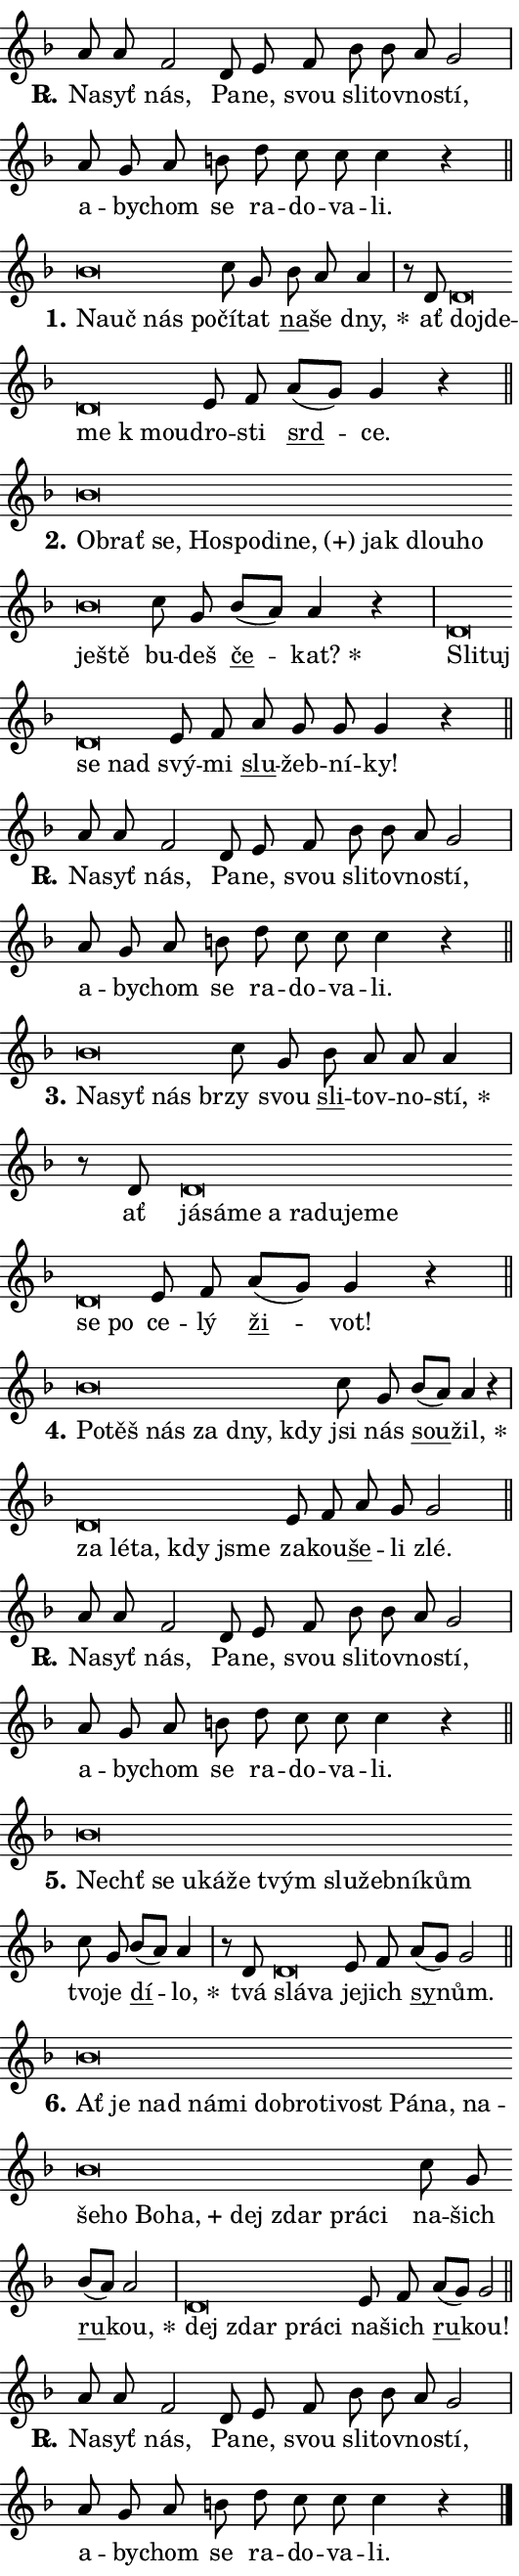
\version "2.24.0"
\header { tagline = "" }
\paper {
  indent = 0\cm
  top-margin = 0\cm
  right-margin = 0.13\cm % to fit lyric hyphens
  bottom-margin = 0\cm
  left-margin = 0\cm
  paper-width = 9\cm
  page-breaking = #ly:one-page-breaking
  system-system-spacing.basic-distance = #11
  score-system-spacing.basic-distance = #11
  ragged-last = ##f
}


%% Author: Thomas Morley
%% https://lists.gnu.org/archive/html/lilypond-user/2020-05/msg00002.html
#(define (line-position grob)
"Returns position of @var[grob} in current system:
   @code{'start}, if at first time-step
   @code{'end}, if at last time-step
   @code{'middle} otherwise
"
  (let* ((col (ly:item-get-column grob))
         (ln (ly:grob-object col 'left-neighbor))
         (rn (ly:grob-object col 'right-neighbor))
         (col-to-check-left (if (ly:grob? ln) ln col))
         (col-to-check-right (if (ly:grob? rn) rn col))
         (break-dir-left
           (and
             (ly:grob-property col-to-check-left 'non-musical #f)
             (ly:item-break-dir col-to-check-left)))
         (break-dir-right
           (and
             (ly:grob-property col-to-check-right 'non-musical #f)
             (ly:item-break-dir col-to-check-right))))
        (cond ((eqv? 1 break-dir-left) 'start)
              ((eqv? -1 break-dir-right) 'end)
              (else 'middle))))

#(define (tranparent-at-line-position vctor)
  (lambda (grob)
  "Relying on @code{line-position} select the relevant enry from @var{vctor}.
Used to determine transparency,"
    (case (line-position grob)
      ((end) (not (vector-ref vctor 0)))
      ((middle) (not (vector-ref vctor 1)))
      ((start) (not (vector-ref vctor 2))))))

noteHeadBreakVisibility =
#(define-music-function (break-visibility)(vector?)
"Makes @code{NoteHead}s transparent relying on @var{break-visibility}"
#{
  \override NoteHead.transparent =
    #(tranparent-at-line-position break-visibility)
#})

#(define delete-ledgers-for-transparent-note-heads
  (lambda (grob)
    "Reads whether a @code{NoteHead} is transparent.
If so this @code{NoteHead} is removed from @code{'note-heads} from
@var{grob}, which is supposed to be @code{LedgerLineSpanner}.
As a result ledgers are not printed for this @code{NoteHead}"
    (let* ((nhds-array (ly:grob-object grob 'note-heads))
           (nhds-list
             (if (ly:grob-array? nhds-array)
                 (ly:grob-array->list nhds-array)
                 '()))
           ;; Relies on the transparent-property being done before
           ;; Staff.LedgerLineSpanner.after-line-breaking is executed.
           ;; This is fragile ...
           (to-keep
             (remove
               (lambda (nhd)
                 (ly:grob-property nhd 'transparent #f))
               nhds-list)))
      ;; TODO find a better method to iterate over grob-arrays, similiar
      ;; to filter/remove etc for lists
      ;; For now rebuilt from scratch
      (set! (ly:grob-object grob 'note-heads)  '())
      (for-each
        (lambda (nhd)
          (ly:pointer-group-interface::add-grob grob 'note-heads nhd))
        to-keep))))

squashNotes = {
  \override NoteHead.X-extent = #'(-0.2 . 0.2)
  \override NoteHead.Y-extent = #'(-0.75 . 0)
  \override NoteHead.stencil =
    #(lambda (grob)
       (let ((pos (ly:grob-property grob 'staff-position)))
         (begin
           (if (< pos -7) (display "ERROR: Lower brevis then expected\n") (display ""))
           (if (<= pos -6) ly:text-interface::print ly:note-head::print))))
}
unSquashNotes = {
  \revert NoteHead.X-extent
  \revert NoteHead.Y-extent
  \revert NoteHead.stencil
}

hideNotes = \noteHeadBreakVisibility #begin-of-line-visible
unHideNotes = \noteHeadBreakVisibility #all-visible

% work-around for resetting accidentals
% https://lilypond.org/doc/v2.23/Documentation/notation/displaying-rhythms#unmetered-music
cadenzaMeasure = {
  \cadenzaOff
  \partial 1024 s1024
  \cadenzaOn
}

#(define-markup-command (accent layout props text) (markup?)
  "Underline accented syllable"
  (interpret-markup layout props
    #{\markup \override #'(offset . 4.3) \underline { #text }#}))

responsum = \markup \concat {
  "R" \hspace #-1.05 \path #0.1 #'((moveto 0 0.07) (lineto 0.9 0.8)) \hspace #0.05 "."
}

spaceSize = #0.6828661417322834 % exact space size for TeX Gyre Schola

\layout {
  \context {
    \Staff
    \remove "Time_signature_engraver"
    \override LedgerLineSpanner.after-line-breaking = #delete-ledgers-for-transparent-note-heads
  }
  \context {
    \Lyrics {
      \override LyricSpace.minimum-distance = \spaceSize
      \override LyricText.font-name = #"TeX Gyre Schola"
      \override LyricText.font-size = 1
      \override StanzaNumber.font-name = #"TeX Gyre Schola Bold"
      \override StanzaNumber.font-size = 1
    }
  }
  \context {
    \Score 
    \override NoteHead.text =
      #(lambda (grob) 
        (let ((pos (ly:grob-property grob 'staff-position)))
          #{\markup {
            \combine
              \halign #-0.55 \raise #(if (= pos -6) 0 0.5) \override #'(thickness . 2) \draw-line #'(3.2 . 0)
              \musicglyph "noteheads.sM1"
          }#}))
  }
}

% magnetic-lyrics.ily
%
%   written by
%     Jean Abou Samra <jean@abou-samra.fr>
%     Werner Lemberg <wl@gnu.org>
%
%   adapted by
%     Jiri Hon <jiri.hon@gmail.com>
%
% Version 2022-Apr-15

% https://www.mail-archive.com/lilypond-user@gnu.org/msg149350.html

#(define (Left_hyphen_pointer_engraver context)
   "Collect syllable-hyphen-syllable occurrences in lyrics and store
them in properties.  This engraver only looks to the left.  For
example, if the lyrics input is @code{foo -- bar}, it does the
following.

@itemize @bullet
@item
Set the @code{text} property of the @code{LyricHyphen} grob between
@q{foo} and @q{bar} to @code{foo}.

@item
Set the @code{left-hyphen} property of the @code{LyricText} grob with
text @q{foo} to the @code{LyricHyphen} grob between @q{foo} and
@q{bar}.
@end itemize

Use this auxiliary engraver in combination with the
@code{lyric-@/text::@/apply-@/magnetic-@/offset!} hook."
   (let ((hyphen #f)
         (text #f))
     (make-engraver
      (acknowledgers
       ((lyric-syllable-interface engraver grob source-engraver)
        (set! text grob)))
      (end-acknowledgers
       ((lyric-hyphen-interface engraver grob source-engraver)
        ;(when (not (grob::has-interface grob 'lyric-space-interface))
          (set! hyphen grob)));)
      ((stop-translation-timestep engraver)
       (when (and text hyphen)
         (ly:grob-set-object! text 'left-hyphen hyphen))
       (set! text #f)
       (set! hyphen #f)))))

#(define (lyric-text::apply-magnetic-offset! grob)
   "If the space between two syllables is less than the value in
property @code{LyricText@/.details@/.squash-threshold}, move the right
syllable to the left so that it gets concatenated with the left
syllable.

Use this function as a hook for
@code{LyricText@/.after-@/line-@/breaking} if the
@code{Left_@/hyphen_@/pointer_@/engraver} is active."
   (let ((hyphen (ly:grob-object grob 'left-hyphen #f)))
     (when hyphen
       (let ((left-text (ly:spanner-bound hyphen LEFT)))
         (when (grob::has-interface left-text 'lyric-syllable-interface)
           (let* ((common (ly:grob-common-refpoint grob left-text X))
                  (this-x-ext (ly:grob-extent grob common X))
                  (left-x-ext
                   (begin
                     ;; Trigger magnetism for left-text.
                     (ly:grob-property left-text 'after-line-breaking)
                     (ly:grob-extent left-text common X)))
                  ;; `delta` is the gap width between two syllables.
                  (delta (- (interval-start this-x-ext)
                            (interval-end left-x-ext)))
                  (details (ly:grob-property grob 'details))
                  (threshold (assoc-get 'squash-threshold details 0.2)))
             (when (< delta threshold)
               (let* (;; We have to manipulate the input text so that
                      ;; ligatures crossing syllable boundaries are not
                      ;; disabled.  For languages based on the Latin
                      ;; script this is essentially a beautification.
                      ;; However, for non-Western scripts it can be a
                      ;; necessity.
                      (lt (ly:grob-property left-text 'text))
                      (rt (ly:grob-property grob 'text))
                      (is-space (grob::has-interface hyphen 'lyric-space-interface))
                      (space (if is-space " " ""))
                      (extra-delta (if is-space spaceSize 0))
                      ;; Append new syllable.
                      (ltrt-space (if (and (string? lt) (string? rt))
                                (string-append lt space rt)
                                (make-concat-markup (list lt space rt))))
                      ;; Right-align `ltrt` to the right side.
                      (ltrt-space-markup (grob-interpret-markup
                               grob
                               (make-translate-markup
                                (cons (interval-length this-x-ext) 0)
                                (make-right-align-markup ltrt-space)))))
                 (begin
                   ;; Don't print `left-text`.
                   (ly:grob-set-property! left-text 'stencil #f)
                   ;; Set text and stencil (which holds all collected
                   ;; syllables so far) and shift it to the left.
                   (ly:grob-set-property! grob 'text ltrt-space)
                   (ly:grob-set-property! grob 'stencil ltrt-space-markup)
                   (ly:grob-translate-axis! grob (- (- delta extra-delta)) X))))))))))


#(define (lyric-hyphen::displace-bounds-first grob)
   ;; Make very sure this callback isn't triggered too early.
   (let ((left (ly:spanner-bound grob LEFT))
         (right (ly:spanner-bound grob RIGHT)))
     (ly:grob-property left 'after-line-breaking)
     (ly:grob-property right 'after-line-breaking)
     (ly:lyric-hyphen::print grob)))

squashThreshold = #0.4

\layout {
  \context {
    \Lyrics
    \consists #Left_hyphen_pointer_engraver
    \override LyricText.after-line-breaking =
      #lyric-text::apply-magnetic-offset!
    \override LyricHyphen.stencil = #lyric-hyphen::displace-bounds-first
    \override LyricText.details.squash-threshold = \squashThreshold
    \override LyricHyphen.minimum-distance = 0
    \override LyricHyphen.minimum-length = \squashThreshold
  }
}

squashText = \override LyricText.details.squash-threshold = 9999
unSquashText = \override LyricText.details.squash-threshold = \squashThreshold

leftText = \override LyricText.self-alignment-X = #LEFT
unLeftText = \revert LyricText.self-alignment-X

starOffset = #(lambda (grob) 
                (let ((x_offset (ly:self-alignment-interface::aligned-on-x-parent grob)))
                  (if (= x_offset 0) 0 (+ x_offset 1.2))))

star = #(define-music-function (syllable)(string?)
"Append star separator at the end of a syllable"
#{
  \once \override LyricText.X-offset = #starOffset
  \lyricmode { \markup {
    #syllable
    \override #'((font-name . "TeX Gyre Schola Bold")) \hspace #0.2 \lower #0.65 \larger "*"
  } }
#})

starAccent = #(define-music-function (syllable)(string?)
"Append star separator at the end of a syllable and make accent"
#{
  \once \override LyricText.X-offset = #starOffset
  \lyricmode { \markup {
    \accent #syllable
    \override #'((font-name . "TeX Gyre Schola Bold")) \hspace #0.2 \lower #0.65 \larger "*"
  } }
#})

breath = #(define-music-function (syllable)(string?)
"Append breathing indicator at the end of a syllable"
#{
  \lyricmode { \markup { #syllable "+" } }
#})

optionalBreath = #(define-music-function (syllable)(string?)
"Append optional breathing indicator at the end of a syllable"
#{
  \lyricmode { \markup { #syllable "(+)" } }
#})


\score {
    <<
        \new Voice = "melody" { \cadenzaOn \key f \major \relative { a'8 a f2 d8 e f \bar "" bes bes a g2 \cadenzaMeasure \bar "|" a8 g a b \bar "" d c c c4 r \cadenzaMeasure \bar "||" \break } }
        \new Lyrics \lyricsto "melody" { \lyricmode { \set stanza = \responsum
Na -- syť nás, Pa -- ne, svou sli -- tov -- no -- stí, a -- by -- chom se ra -- do -- va -- li. } }
    >>
    \layout {}
}

\score {
    <<
        \new Voice = "melody" { \cadenzaOn \key f \major \relative { \squashNotes bes'\breve*1/16 \hideNotes \breve*1/16 \bar "" \breve*1/16 \breve*1/16 \bar "" \unHideNotes \unSquashNotes c8 g \bar "" bes a a4 \cadenzaMeasure \bar "|" r8 d,8 \squashNotes d\breve*1/16 \hideNotes \breve*1/16 \bar "" \breve*1/16 \breve*1/16 \bar "" \unHideNotes \unSquashNotes e8 f \bar "" a[( g)] g4 r \cadenzaMeasure \bar "||" \break } }
        \new Lyrics \lyricsto "melody" { \lyricmode { \set stanza = "1."
\leftText Na -- \squashText uč nás po -- \unLeftText \unSquashText čí -- tat \markup \accent na -- še \star dny, ať \leftText do -- \squashText jde -- me "k mou" -- \unLeftText \unSquashText dro -- sti \markup \accent srd -- ce. } }
    >>
    \layout {}
}

\score {
    <<
        \new Voice = "melody" { \cadenzaOn \key f \major \relative { \squashNotes bes'\breve*1/16 \hideNotes \breve*1/16 \bar "" \breve*1/16 \bar "" \breve*1/16 \bar "" \breve*1/16 \bar "" \breve*1/16 \bar "" \breve*1/16 \bar "" \breve*1/16 \bar "" \breve*1/16 \bar "" \breve*1/16 \bar "" \breve*1/16 \breve*1/16 \bar "" \unHideNotes \unSquashNotes c8 g \bar "" bes[( a)] a4 r \cadenzaMeasure \bar "|" \squashNotes d,\breve*1/16 \hideNotes \breve*1/16 \bar "" \breve*1/16 \breve*1/16 \bar "" \unHideNotes \unSquashNotes e8 f \bar "" a g g g4 r \cadenzaMeasure \bar "||" \break } }
        \new Lyrics \lyricsto "melody" { \lyricmode { \set stanza = "2."
\leftText Ob -- \squashText rať se, Ho -- spo -- di -- \optionalBreath ne, jak dlou -- ho je -- ště \unLeftText \unSquashText bu -- deš \markup \accent če -- \star kat? \leftText Sli -- \squashText tuj se nad \unLeftText \unSquashText svý -- mi \markup \accent slu -- žeb -- ní -- ky! } }
    >>
    \layout {}
}

\score {
    <<
        \new Voice = "melody" { \cadenzaOn \key f \major \relative { a'8 a f2 d8 e f \bar "" bes bes a g2 \cadenzaMeasure \bar "|" a8 g a b \bar "" d c c c4 r \cadenzaMeasure \bar "||" \break } }
        \new Lyrics \lyricsto "melody" { \lyricmode { \set stanza = \responsum
Na -- syť nás, Pa -- ne, svou sli -- tov -- no -- stí, a -- by -- chom se ra -- do -- va -- li. } }
    >>
    \layout {}
}

\score {
    <<
        \new Voice = "melody" { \cadenzaOn \key f \major \relative { \squashNotes bes'\breve*1/16 \hideNotes \breve*1/16 \bar "" \breve*1/16 \breve*1/16 \bar "" \unHideNotes \unSquashNotes c8 g \bar "" bes a a a4 \cadenzaMeasure \bar "|" r8 d,8 \squashNotes d\breve*1/16 \hideNotes \breve*1/16 \bar "" \breve*1/16 \bar "" \breve*1/16 \bar "" \breve*1/16 \bar "" \breve*1/16 \bar "" \breve*1/16 \bar "" \breve*1/16 \bar "" \breve*1/16 \breve*1/16 \bar "" \unHideNotes \unSquashNotes e8 f \bar "" a[( g)] g4 r \cadenzaMeasure \bar "||" \break } }
        \new Lyrics \lyricsto "melody" { \lyricmode { \set stanza = "3."
\leftText Na -- \squashText syť nás br -- \unLeftText \unSquashText zy svou \markup \accent sli -- tov -- no -- \star stí, ať \leftText já -- \squashText sá -- me a ra -- du -- je -- me se po \unLeftText \unSquashText ce -- lý \markup \accent ži -- vot! } }
    >>
    \layout {}
}

\score {
    <<
        \new Voice = "melody" { \cadenzaOn \key f \major \relative { \squashNotes bes'\breve*1/16 \hideNotes \breve*1/16 \bar "" \breve*1/16 \bar "" \breve*1/16 \bar "" \breve*1/16 \breve*1/16 \bar "" \unHideNotes \unSquashNotes c8 g \bar "" bes[( a)] a4 r \cadenzaMeasure \bar "|" \squashNotes d,\breve*1/16 \hideNotes \breve*1/16 \bar "" \breve*1/16 \bar "" \breve*1/16 \breve*1/16 \bar "" \unHideNotes \unSquashNotes e8 f \bar "" a g g2 \cadenzaMeasure \bar "||" \break } }
        \new Lyrics \lyricsto "melody" { \lyricmode { \set stanza = "4."
\leftText Po -- \squashText těš nás za dny, kdy \unLeftText \unSquashText jsi nás \markup \accent sou -- \star žil, \leftText za \squashText lé -- ta, kdy jsme \unLeftText \unSquashText za -- kou -- \markup \accent še -- li zlé. } }
    >>
    \layout {}
}

\score {
    <<
        \new Voice = "melody" { \cadenzaOn \key f \major \relative { a'8 a f2 d8 e f \bar "" bes bes a g2 \cadenzaMeasure \bar "|" a8 g a b \bar "" d c c c4 r \cadenzaMeasure \bar "||" \break } }
        \new Lyrics \lyricsto "melody" { \lyricmode { \set stanza = \responsum
Na -- syť nás, Pa -- ne, svou sli -- tov -- no -- stí, a -- by -- chom se ra -- do -- va -- li. } }
    >>
    \layout {}
}

\score {
    <<
        \new Voice = "melody" { \cadenzaOn \key f \major \relative { \squashNotes bes'\breve*1/16 \hideNotes \breve*1/16 \bar "" \breve*1/16 \bar "" \breve*1/16 \bar "" \breve*1/16 \bar "" \breve*1/16 \bar "" \breve*1/16 \bar "" \breve*1/16 \bar "" \breve*1/16 \breve*1/16 \bar "" \unHideNotes \unSquashNotes c8 g \bar "" bes[( a)] a4 \cadenzaMeasure \bar "|" r8 d,8 \squashNotes d\breve*1/16 \hideNotes \breve*1/16 \bar "" \unHideNotes \unSquashNotes e8 f \bar "" a[( g)] g2 \cadenzaMeasure \bar "||" \break } }
        \new Lyrics \lyricsto "melody" { \lyricmode { \set stanza = "5."
\leftText Nechť \squashText se u -- ká -- že tvým slu -- žeb -- ní -- kům \unLeftText \unSquashText tvo -- je \markup \accent dí -- \star lo, tvá \leftText slá -- \squashText va \unLeftText \unSquashText je -- jich \markup \accent sy -- nům. } }
    >>
    \layout {}
}

\score {
    <<
        \new Voice = "melody" { \cadenzaOn \key f \major \relative { \squashNotes bes'\breve*1/16 \hideNotes \breve*1/16 \bar "" \breve*1/16 \bar "" \breve*1/16 \bar "" \breve*1/16 \bar "" \breve*1/16 \bar "" \breve*1/16 \bar "" \breve*1/16 \bar "" \breve*1/16 \bar "" \breve*1/16 \bar "" \breve*1/16 \bar "" \breve*1/16 \bar "" \breve*1/16 \bar "" \breve*1/16 \bar "" \breve*1/16 \bar "" \breve*1/16 \bar "" \breve*1/16 \bar "" \breve*1/16 \bar "" \breve*1/16 \breve*1/16 \bar "" \unHideNotes \unSquashNotes c8 g \bar "" bes[( a)] a2 \cadenzaMeasure \bar "|" \squashNotes d,\breve*1/16 \hideNotes \breve*1/16 \bar "" \breve*1/16 \breve*1/16 \bar "" \unHideNotes \unSquashNotes e8 f \bar "" a[( g)] g2 \cadenzaMeasure \bar "||" \break } }
        \new Lyrics \lyricsto "melody" { \lyricmode { \set stanza = "6."
\leftText Ať \squashText je nad ná -- mi dob -- ro -- ti -- vost Pá -- na, na -- še -- ho Bo -- \breath "ha," dej zdar prá -- ci \unLeftText \unSquashText na -- šich \markup \accent ru -- \star kou, \leftText dej \squashText zdar prá -- ci \unLeftText \unSquashText na -- šich \markup \accent ru -- kou! } }
    >>
    \layout {}
}

\score {
    <<
        \new Voice = "melody" { \cadenzaOn \key f \major \relative { a'8 a f2 d8 e f \bar "" bes bes a g2 \cadenzaMeasure \bar "|" a8 g a b \bar "" d c c c4 r \cadenzaMeasure \bar "||" \break } \bar "|." }
        \new Lyrics \lyricsto "melody" { \lyricmode { \set stanza = \responsum
Na -- syť nás, Pa -- ne, svou sli -- tov -- no -- stí, a -- by -- chom se ra -- do -- va -- li. } }
    >>
    \layout {}
}
